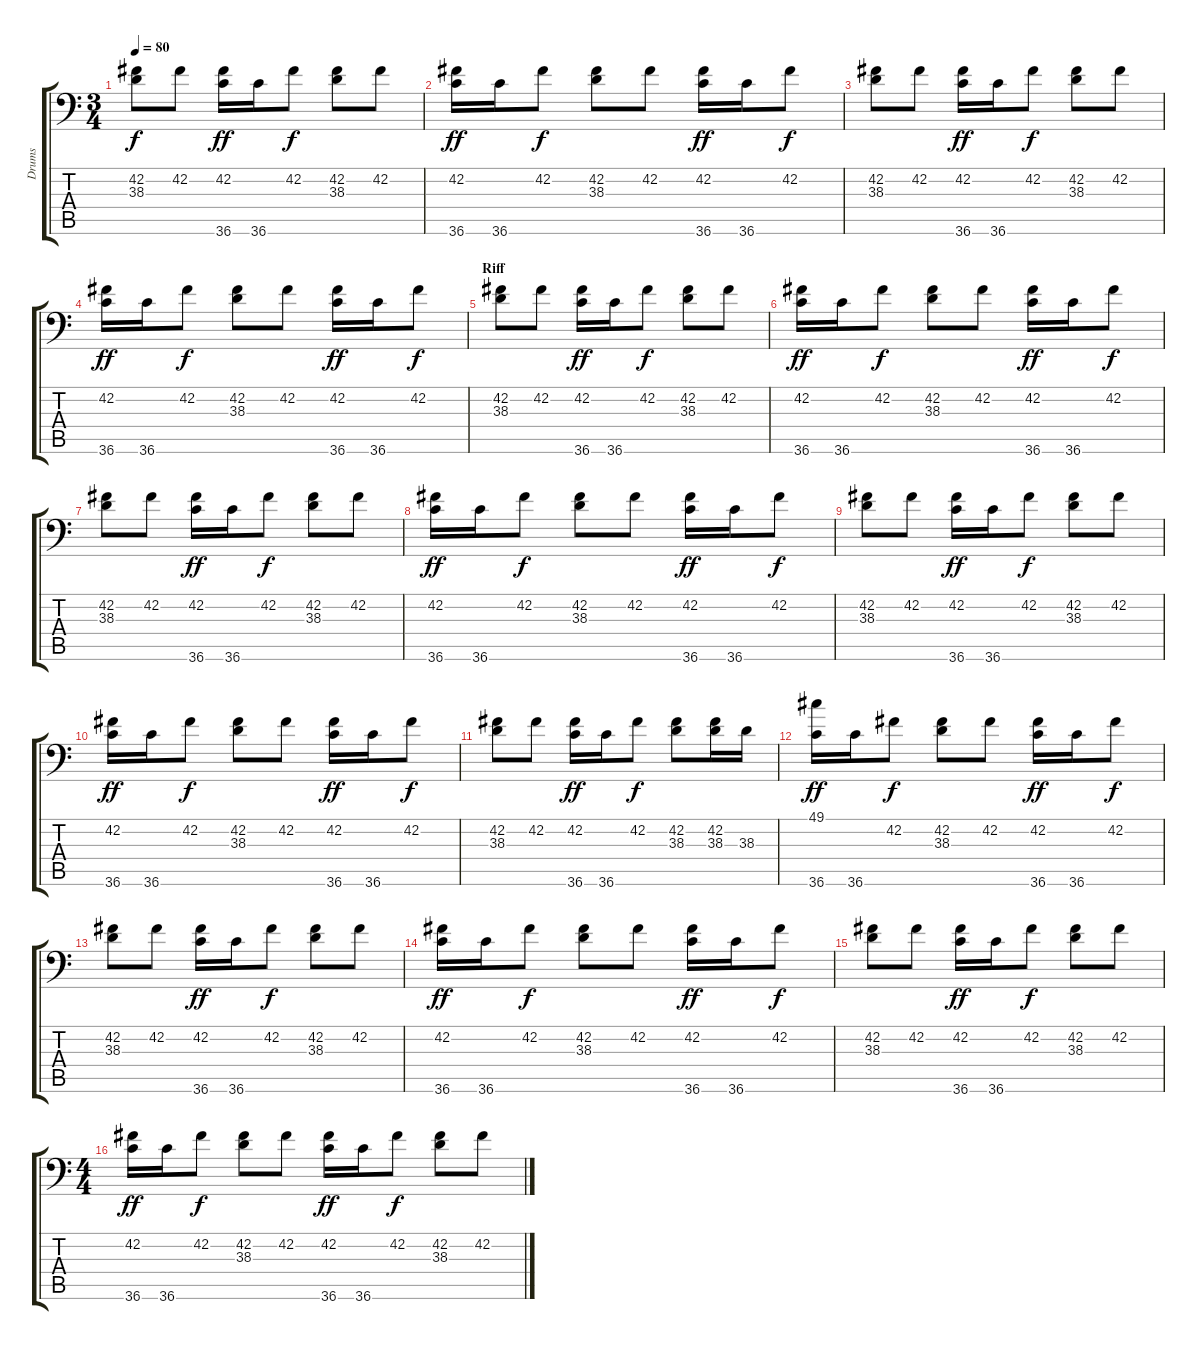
\track ("Drums         " "Drums     ") {instrument acousticgrandpiano}
\staff {score tabs}
\tuning (C-1 C-1 C-1 C-1 C-1 C-1) {hide}
\ts (3 4)
\tempo 80
\clef f4
\ks c
(42.2 38.3).8{dy f} 42.2.8 (42.2 36.6).16{dy ff} 36.6.16 42.2.8{dy f} (42.2 38.3).8 42.2.8 |
(42.2 36.6).16{dy ff} 36.6.16 42.2.8{dy f} (42.2 38.3).8 42.2.8 (42.2 36.6).16{dy ff} 36.6.16 42.2.8{dy f} |
(42.2 38.3).8 42.2.8 (42.2 36.6).16{dy ff} 36.6.16 42.2.8{dy f} (42.2 38.3).8 42.2.8 |
(42.2 36.6).16{dy ff} 36.6.16 42.2.8{dy f} (42.2 38.3).8 42.2.8 (42.2 36.6).16{dy ff} 36.6.16 42.2.8{dy f} |
\section ("" "Riff")
(42.2 38.3).8 42.2.8 (42.2 36.6).16{dy ff} 36.6.16 42.2.8{dy f} (42.2 38.3).8 42.2.8 |
(42.2 36.6).16{dy ff} 36.6.16 42.2.8{dy f} (42.2 38.3).8 42.2.8 (42.2 36.6).16{dy ff} 36.6.16 42.2.8{dy f} |
(42.2 38.3).8 42.2.8 (42.2 36.6).16{dy ff} 36.6.16 42.2.8{dy f} (42.2 38.3).8 42.2.8 |
(42.2 36.6).16{dy ff} 36.6.16 42.2.8{dy f} (42.2 38.3).8 42.2.8 (42.2 36.6).16{dy ff} 36.6.16 42.2.8{dy f} |
(42.2 38.3).8 42.2.8 (42.2 36.6).16{dy ff} 36.6.16 42.2.8{dy f} (42.2 38.3).8 42.2.8 |
(42.2 36.6).16{dy ff} 36.6.16 42.2.8{dy f} (42.2 38.3).8 42.2.8 (42.2 36.6).16{dy ff} 36.6.16 42.2.8{dy f} |
(42.2 38.3).8 42.2.8 (42.2 36.6).16{dy ff} 36.6.16 42.2.8{dy f} (42.2 38.3).8 (42.2 38.3).16 38.3.16 |
(49.1 36.6).16{dy ff} 36.6.16 42.2.8{dy f} (42.2 38.3).8 42.2.8 (42.2 36.6).16{dy ff} 36.6.16 42.2.8{dy f} |
(42.2 38.3).8 42.2.8 (42.2 36.6).16{dy ff} 36.6.16 42.2.8{dy f} (42.2 38.3).8 42.2.8 |
(42.2 36.6).16{dy ff} 36.6.16 42.2.8{dy f} (42.2 38.3).8 42.2.8 (42.2 36.6).16{dy ff} 36.6.16 42.2.8{dy f} |
(42.2 38.3).8 42.2.8 (42.2 36.6).16{dy ff} 36.6.16 42.2.8{dy f} (42.2 38.3).8 42.2.8 |
\ts (4 4)
(42.2 36.6).16{dy ff} 36.6.16 42.2.8{dy f} (42.2 38.3).8 42.2.8 (42.2 36.6).16{dy ff} 36.6.16 42.2.8{dy f} (42.2 38.3).8 42.2.8
